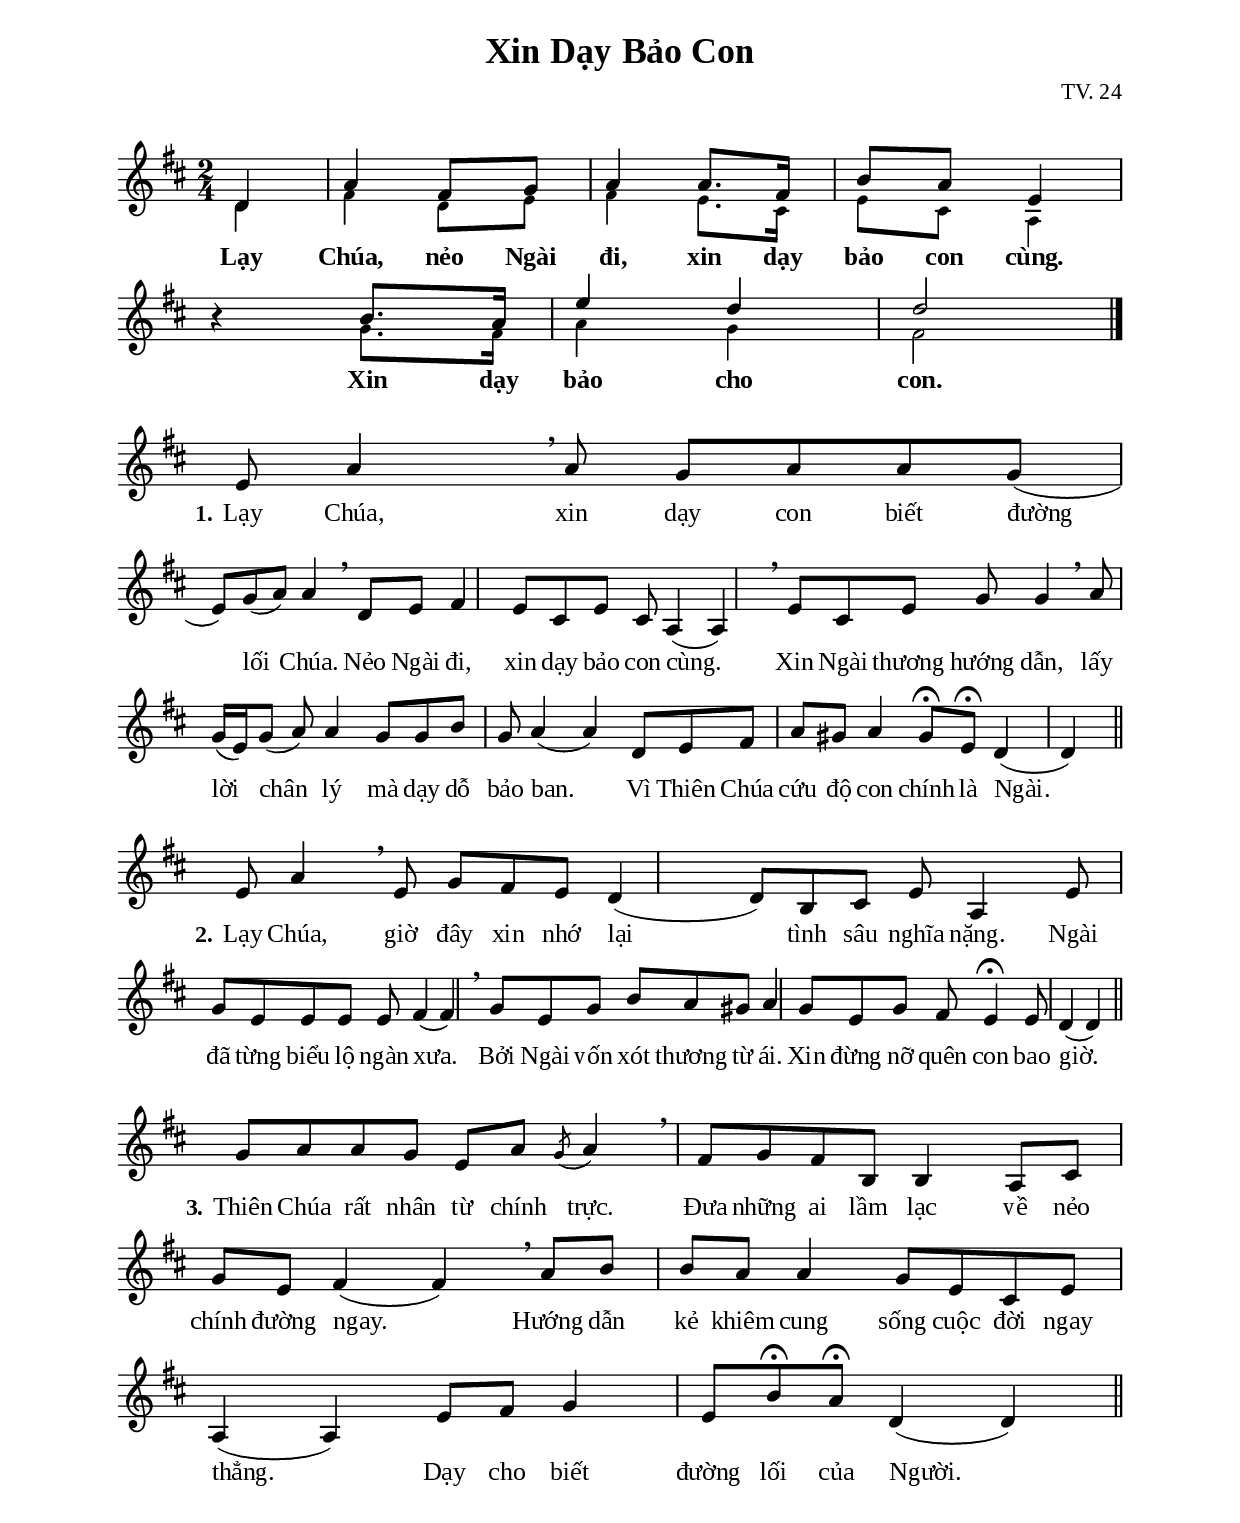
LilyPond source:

% Cài đặt chung
\version "2.20.0"
\include "english.ly"

\header {
  title = "Xin Dạy Bảo Con"
  composer = "TV. 24"
  arranger = " "
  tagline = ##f
}

global = {
  \key d \major
  \time 2/4
}

\paper {
  #(set-paper-size "a4")
  top-margin = 20\mm
  bottom-margin = 15\mm
  left-margin = 20\mm
  right-margin = 20\mm
  indent = #0
  #(define fonts
	 (make-pango-font-tree "Liberation Serif"
	 		       "Liberation Serif"
			       "Liberation Serif"
			       (/ 20 20)))
}

% Nhạc điệp khúc
nhacDiepKhucSop= \relative c' {
  \override Lyrics.LyricSpace.minimum-distance = #4.0
  \override Score.BarNumber.break-visibility = ##(#f #f #f)
  \partial 4 d4 |
  a'4 fs8 g |
  a4 a8. fs16 |
  b8 a e4 |
  r b'8. a16 |
  e'4 d |
  d2 \bar "|."
}

nhacDiepKhucBass= \relative c' {
  \override Lyrics.LyricSpace.minimum-distance = #4.0
  \override Score.BarNumber.break-visibility = ##(#f #f #f)
  \override NoteHead.font-size = #-2
  \partial 4 d4 |
  fs d8 e |
  fs4 e8. cs16 |
  e8 cs a4 |
  r g'8. fs16 |
  a4 g |
  fs2
}

% Nhạc phiên khúc
nhacPhienKhucMot = \relative c' {
  \set Score.barAlways = ##t
  \set Score.defaultBarType = ""
  \override Score.BarNumber.break-visibility = ##(#f #f #f)
  e8 a4 \breathe
  a8 g a a g (e) g (a) a4 \breathe
  d,8 e fs4 e8 cs e cs a4 (a) \breathe
  e'8 cs e g g4 \breathe
  a8 g16 (e) g8 (a) a4 g8 g b g a4 (a)
  d,8 e fs a gs a4 gs8 \fermata e \fermata d4 (d) \bar "||"
}

nhacPhienKhucHai = \relative c' {
  \set Score.barAlways = ##t
  \set Score.defaultBarType = ""
  \override Score.BarNumber.break-visibility = ##(#f #f #f)
  e8 a4 \breathe
  e8 g fs e d4 (d8) b cs e a,4
  e'8 g e e e e fs4 (fs) \breathe
  g8 e g b a gs a4
  g8 e g fs e4 \fermata e8 d4 (d) \bar "||"
}

nhacPhienKhucBa = \relative c'' {
  \set Score.barAlways = ##t
  \set Score.defaultBarType = ""
  \override Score.BarNumber.break-visibility = ##(#f #f #f)
  g8 a a g e a \acciaccatura g8 a4 \breathe
  fs8 g fs b, b4
  a8 cs g' e fs4 (fs) \breathe
  a8 b b a a4 g8 e cs e a,4 (a)
  e'8 fs g4 e8 b' \fermata a \fermata d,4 (d) \bar "||"
}

% Lời điệp khúc
loiDiepKhuc = \lyricmode {
  \override Lyrics.LyricText.font-series = #'bold
  Lạy Chúa, nẻo Ngài đi, xin dạy bảo con cùng.
  Xin dạy bảo cho con.
}

% Lời phiên khúc
loiPhienKhucMot = \lyricmode {
  \set stanza = #"1."
  Lạy Chúa, xin dạy con biết đường lối Chúa.
  Nẻo Ngài đi, xin dạy bảo con cùng.
  Xin Ngài thương hướng dẫn,
  lấy lời chân lý mà dạy dỗ bảo ban.
  Vì Thiên Chúa cứu độ con chính là Ngài.
}

loiPhienKhucHai = \lyricmode {
  \set stanza = #"2."
  Lạy Chúa, giờ đây xin nhớ lại tình sâu nghĩa nặng.
  Ngài đã từng biểu lộ ngàn xưa.
  Bởi Ngài vốn xót thương từ ái.
  Xin đừng nỡ quên con bao giờ.
}

loiPhienKhucBa = \lyricmode {
  \set stanza = #"3."
  Thiên Chúa rất nhân từ chính trực.
  Đưa những ai lầm lạc về nẻo chính đường ngay.
  Hướng dẫn kẻ khiêm cung sống cuộc đời ngay thẳng.
  Dạy cho biết đường lối của Người.
}


% Dàn trang
\score {
  \new ChoirStaff <<
    \new Staff = chorus \with {
        \consists "Merge_rests_engraver"
      }
      <<
      \new Voice = "sopranos" {
        \voiceOne \global \stemUp \nhacDiepKhucSop
      }
      \new Voice = "basses" {
        \voiceTwo \global \stemDown \nhacDiepKhucBass
      }
    >>
    \new Lyrics = basses
    \context Lyrics = basses \lyricsto sopranos \loiDiepKhuc
  >>
}

\score {
  \new ChoirStaff <<
    \new Staff = verses <<
      \override Staff.TimeSignature.transparent = ##t
      \new Voice = "verse" {
        \key d \major \stemNeutral \nhacPhienKhucMot
      }
    >>
    \new Lyrics \lyricsto verse \loiPhienKhucMot
  >>
}

\score {
  \new ChoirStaff <<
    \new Staff = verses <<
      \override Staff.TimeSignature.transparent = ##t
      \new Voice = "verse" {
        \key d \major \stemNeutral \nhacPhienKhucHai
      }
    >>
    \new Lyrics \lyricsto verse \loiPhienKhucHai
  >>
}

\score {
  \new ChoirStaff <<
    \new Staff = verses <<
      \override Staff.TimeSignature.transparent = ##t
      \new Voice = "verse" {
        \key d \major \stemNeutral \nhacPhienKhucBa
      }
    >>
    \new Lyrics \lyricsto verse \loiPhienKhucBa
  >>
}
